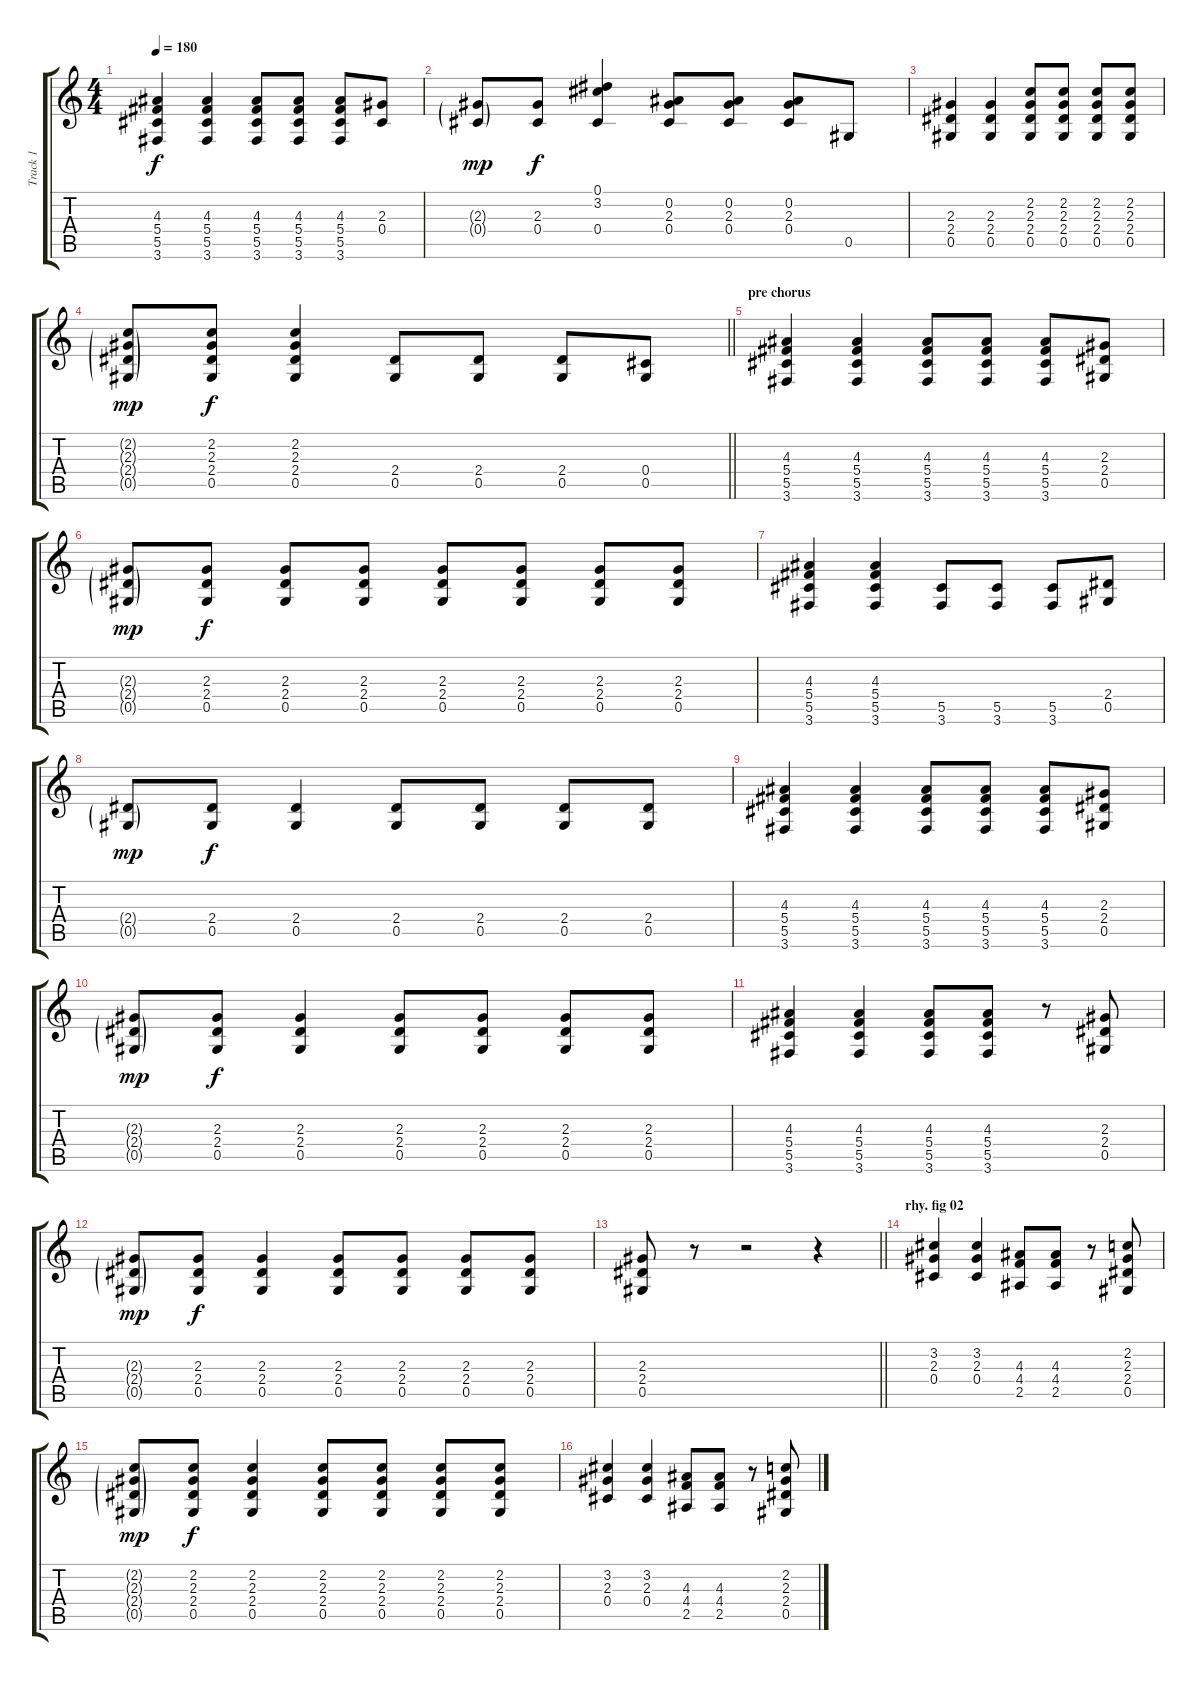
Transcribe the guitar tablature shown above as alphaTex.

\track ("Track 1" "Track 1") {instrument distortionguitar}
\staff {score tabs}
\tuning (Eb4 Bb3 Gb3 Db3 Ab2 Eb2) {hide}
\ts (4 4)
\tempo 180
\clef g2
\ks c
(4.3 5.4 5.5 3.6).4{dy f} (4.3 5.4 5.5 3.6).4 (4.3 5.4 5.5 3.6).8 (4.3 5.4 5.5 3.6).8 (4.3 5.4 5.5 3.6).8 (2.3 0.4).8 |
(2.3{g} 0.4{g}).8{dy mp} (2.3 0.4).8{dy f} (0.1 3.2 0.4).4 (0.2 2.3 0.4).8 (0.2 2.3 0.4).8 (0.2 2.3 0.4).8 0.5.8 |
(2.3 2.4 0.5).4 (2.3 2.4 0.5).4 (2.2 2.3 2.4 0.5).8 (2.2 2.3 2.4 0.5).8 (2.2 2.3 2.4 0.5).8 (2.2 2.3 2.4 0.5).8 |
\barLineRight lightlight
(2.2{g} 2.3{g} 2.4{g} 0.5{g}).8{dy mp} (2.2 2.3 2.4 0.5).8{dy f} (2.2 2.3 2.4 0.5).4 (2.4 0.5).8 (2.4 0.5).8 (2.4 0.5).8 (0.4 0.5).8 |
\section ("" "pre chorus")
(4.3 5.4 5.5 3.6).4 (4.3 5.4 5.5 3.6).4 (4.3 5.4 5.5 3.6).8 (4.3 5.4 5.5 3.6).8 (4.3 5.4 5.5 3.6).8 (2.3 2.4 0.5).8 |
(2.3{g} 2.4{g} 0.5{g}).8{dy mp} (2.3 2.4 0.5).8{dy f} (2.3 2.4 0.5).8 (2.3 2.4 0.5).8 (2.3 2.4 0.5).8 (2.3 2.4 0.5).8 (2.3 2.4 0.5).8 (2.3 2.4 0.5).8 |
(4.3 5.4 5.5 3.6).4 (4.3 5.4 5.5 3.6).4 (5.5 3.6).8 (5.5 3.6).8 (5.5 3.6).8 (2.4 0.5).8 |
(2.4{g} 0.5{g}).8{dy mp} (2.4 0.5).8{dy f} (2.4 0.5).4 (2.4 0.5).8 (2.4 0.5).8 (2.4 0.5).8 (2.4 0.5).8 |
(4.3 5.4 5.5 3.6).4 (4.3 5.4 5.5 3.6).4 (4.3 5.4 5.5 3.6).8 (4.3 5.4 5.5 3.6).8 (4.3 5.4 5.5 3.6).8 (2.3 2.4 0.5).8 |
(2.3{g} 2.4{g} 0.5{g}).8{dy mp} (2.3 2.4 0.5).8{dy f} (2.3 2.4 0.5).4 (2.3 2.4 0.5).8 (2.3 2.4 0.5).8 (2.3 2.4 0.5).8 (2.3 2.4 0.5).8 |
(4.3 5.4 5.5 3.6).4 (4.3 5.4 5.5 3.6).4 (4.3 5.4 5.5 3.6).8 (4.3 5.4 5.5 3.6).8 r.8 (2.3 2.4 0.5).8 |
(2.3{g} 2.4{g} 0.5{g}).8{dy mp} (2.3 2.4 0.5).8{dy f} (2.3 2.4 0.5).4 (2.3 2.4 0.5).8 (2.3 2.4 0.5).8 (2.3 2.4 0.5).8 (2.3 2.4 0.5).8 |
\barLineRight lightlight
(2.3 2.4 0.5).8 r.8 r.2 r.4 |
\section ("" "rhy. fig 02")
(3.2 2.3 0.4).4 (3.2 2.3 0.4).4 (4.3 4.4 2.5).8 (4.3 4.4 2.5).8 r.8 (2.2 2.3 2.4 0.5).8 |
(2.2{g} 2.3{g} 2.4{g} 0.5{g}).8{dy mp} (2.2 2.3 2.4 0.5).8{dy f} (2.2 2.3 2.4 0.5).4 (2.2 2.3 2.4 0.5).8 (2.2 2.3 2.4 0.5).8 (2.2 2.3 2.4 0.5).8 (2.2 2.3 2.4 0.5).8 |
(3.2 2.3 0.4).4 (3.2 2.3 0.4).4 (4.3 4.4 2.5).8 (4.3 4.4 2.5).8 r.8 (2.2 2.3 2.4 0.5).8
